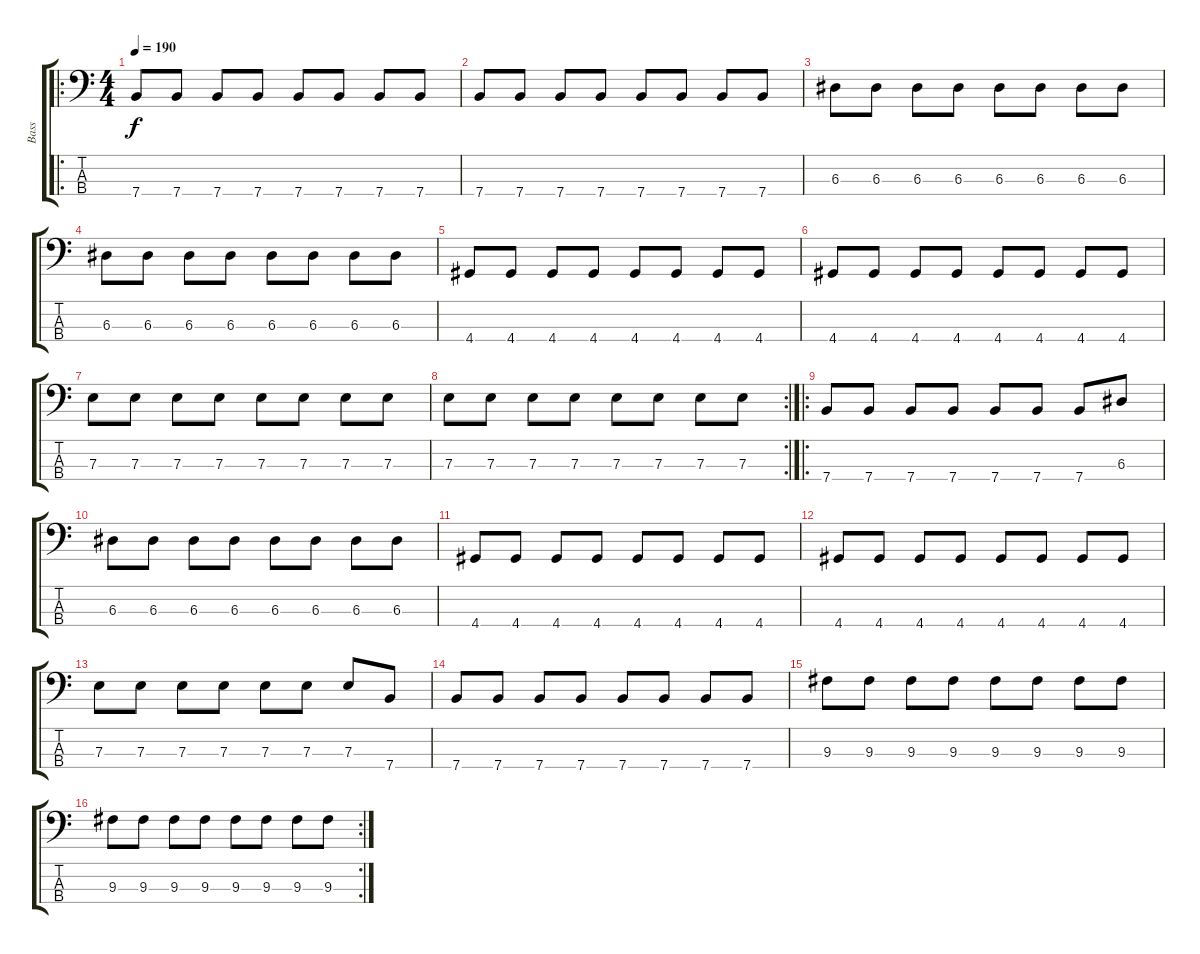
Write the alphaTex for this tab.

\track ("Bass" "Bass") {instrument electricbasspick}
\staff {score tabs}
\tuning (G2 D2 A1 E1) {hide}
\ro
\ts (4 4)
\tempo 190
\clef f4
\ks c
7.4.8{dy f} 7.4.8 7.4.8 7.4.8 7.4.8 7.4.8 7.4.8 7.4.8 |
7.4.8 7.4.8 7.4.8 7.4.8 7.4.8 7.4.8 7.4.8 7.4.8 |
6.3.8 6.3.8 6.3.8 6.3.8 6.3.8 6.3.8 6.3.8 6.3.8 |
6.3.8 6.3.8 6.3.8 6.3.8 6.3.8 6.3.8 6.3.8 6.3.8 |
4.4.8 4.4.8 4.4.8 4.4.8 4.4.8 4.4.8 4.4.8 4.4.8 |
4.4.8 4.4.8 4.4.8 4.4.8 4.4.8 4.4.8 4.4.8 4.4.8 |
7.3.8 7.3.8 7.3.8 7.3.8 7.3.8 7.3.8 7.3.8 7.3.8 |
\rc 2
7.3.8 7.3.8 7.3.8 7.3.8 7.3.8 7.3.8 7.3.8 7.3.8 |
\ro
7.4.8 7.4.8 7.4.8 7.4.8 7.4.8 7.4.8 7.4.8 6.3.8 |
6.3.8 6.3.8 6.3.8 6.3.8 6.3.8 6.3.8 6.3.8 6.3.8 |
4.4.8 4.4.8 4.4.8 4.4.8 4.4.8 4.4.8 4.4.8 4.4.8 |
4.4.8 4.4.8 4.4.8 4.4.8 4.4.8 4.4.8 4.4.8 4.4.8 |
7.3.8 7.3.8 7.3.8 7.3.8 7.3.8 7.3.8 7.3.8 7.4.8 |
7.4.8 7.4.8 7.4.8 7.4.8 7.4.8 7.4.8 7.4.8 7.4.8 |
9.3.8 9.3.8 9.3.8 9.3.8 9.3.8 9.3.8 9.3.8 9.3.8 |
\rc 2
9.3.8 9.3.8 9.3.8 9.3.8 9.3.8 9.3.8 9.3.8 9.3.8
